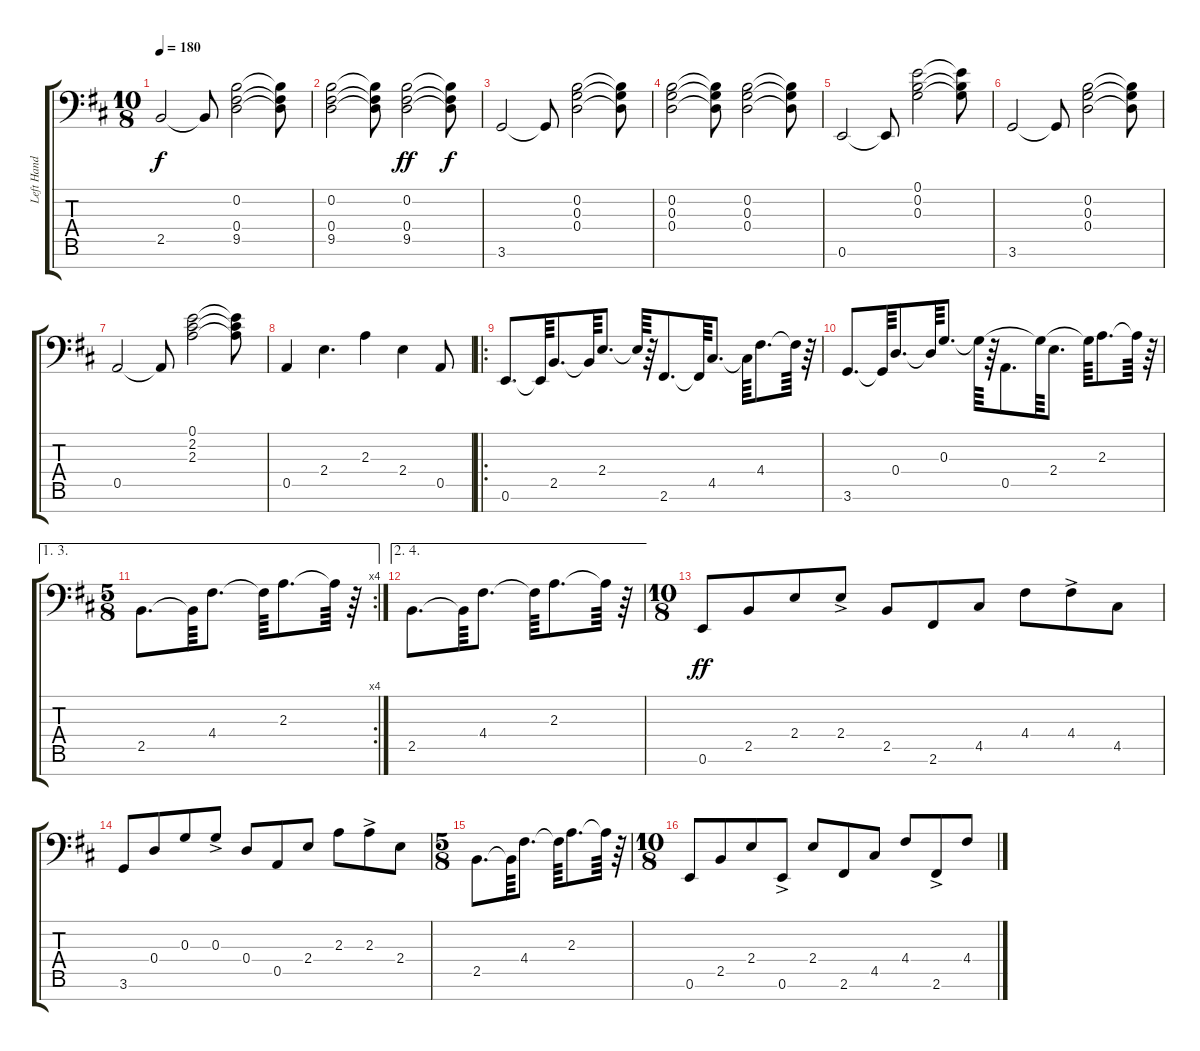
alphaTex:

\track ("Left Hand" "Left Hand") {instrument acousticgrandpiano}
\staff {score tabs}
\tuning (E4 B3 G3 D3 A2 E2 C-1) {hide}
\ts (10 8)
\tempo 180
\clef f4
\ks d
2.5.2{dy f} 2.5{t}.8 (0.2 0.4 9.5).2 (0.2{t} 0.4{t} 9.5{t}).8 |
(0.2 0.4 9.5).2 (0.2{t} 0.4{t} 9.5{t}).8 (0.2 0.4 9.5).2{dy ff} (0.2{t} 0.4{t} 9.5{t}).8{dy f} |
3.6.2 3.6{t}.8 (0.2 0.3 0.4).2 (0.2{t} 0.3{t} 0.4{t}).8 |
(0.2 0.3 0.4).2 (0.2{t} 0.3{t} 0.4{t}).8 (0.2 0.3 0.4).2 (0.2{t} 0.3{t} 0.4{t}).8 |
0.6.2 0.6{t}.8 (0.1 0.2 0.3).2 (0.1{t} 0.2{t} 0.3{t}).8 |
3.6.2 3.6{t}.8 (0.2 0.3 0.4).2 (0.2{t} 0.3{t} 0.4{t}).8 |
0.5.2 0.5{t}.8 (0.1 2.2 2.3).2 (0.1{t} 2.2{t} 2.3{t}).8 |
0.5.4 2.4.4{d} 2.3.4 2.4.4 0.5.8 |
\ro
0.6.8{d} 0.6{t}.64 2.5.8{d} 2.5{t}.64 2.4.8{d} 2.4{t}.64 r.64 2.6.8{d} 2.6{t}.64 4.5.8{d} 4.5{t}.64 4.4.8{d} 4.4{t}.64 r.64 |
3.6.8{d} 3.6{t}.64 0.4.8{d} 0.4{t}.64 0.3.8{d} 0.3{t}.64 r.64 0.5.8{d} 0.3{t}.64 2.4.8{d} 0.3{t}.64 2.3.8{d} 2.3{t}.64 r.64 |
\ae (1 3)
\rc 4
\ts (5 8)
2.5.8{d} 2.5{t}.64 4.4.8{d} 4.4{t}.64 2.3.8{d} 2.3{t}.64 r.64 |
\ae (2 4)
2.5.8{d} 2.5{t}.64 4.4.8{d} 4.4{t}.64 2.3.8{d} 2.3{t}.64 r.64 |
\ts (10 8)
0.6.8{dy ff} 2.5.8 2.4.8 2.4{ac}.8 2.5.8 2.6.8 4.5.8 4.4.8 4.4{ac}.8 4.5.8 |
3.6.8 0.4.8 0.3.8 0.3{ac}.8 0.4.8 0.5.8 2.4.8 2.3.8 2.3{ac}.8 2.4.8 |
\ts (5 8)
2.5.8{d} 2.5{t}.64 4.4.8{d} 4.4{t}.64 2.3.8{d} 2.3{t}.64 r.64 |
\ts (10 8)
0.6.8 2.5.8 2.4.8 0.6{ac}.8 2.4.8 2.6.8 4.5.8 4.4.8 2.6{ac}.8 4.4.8
